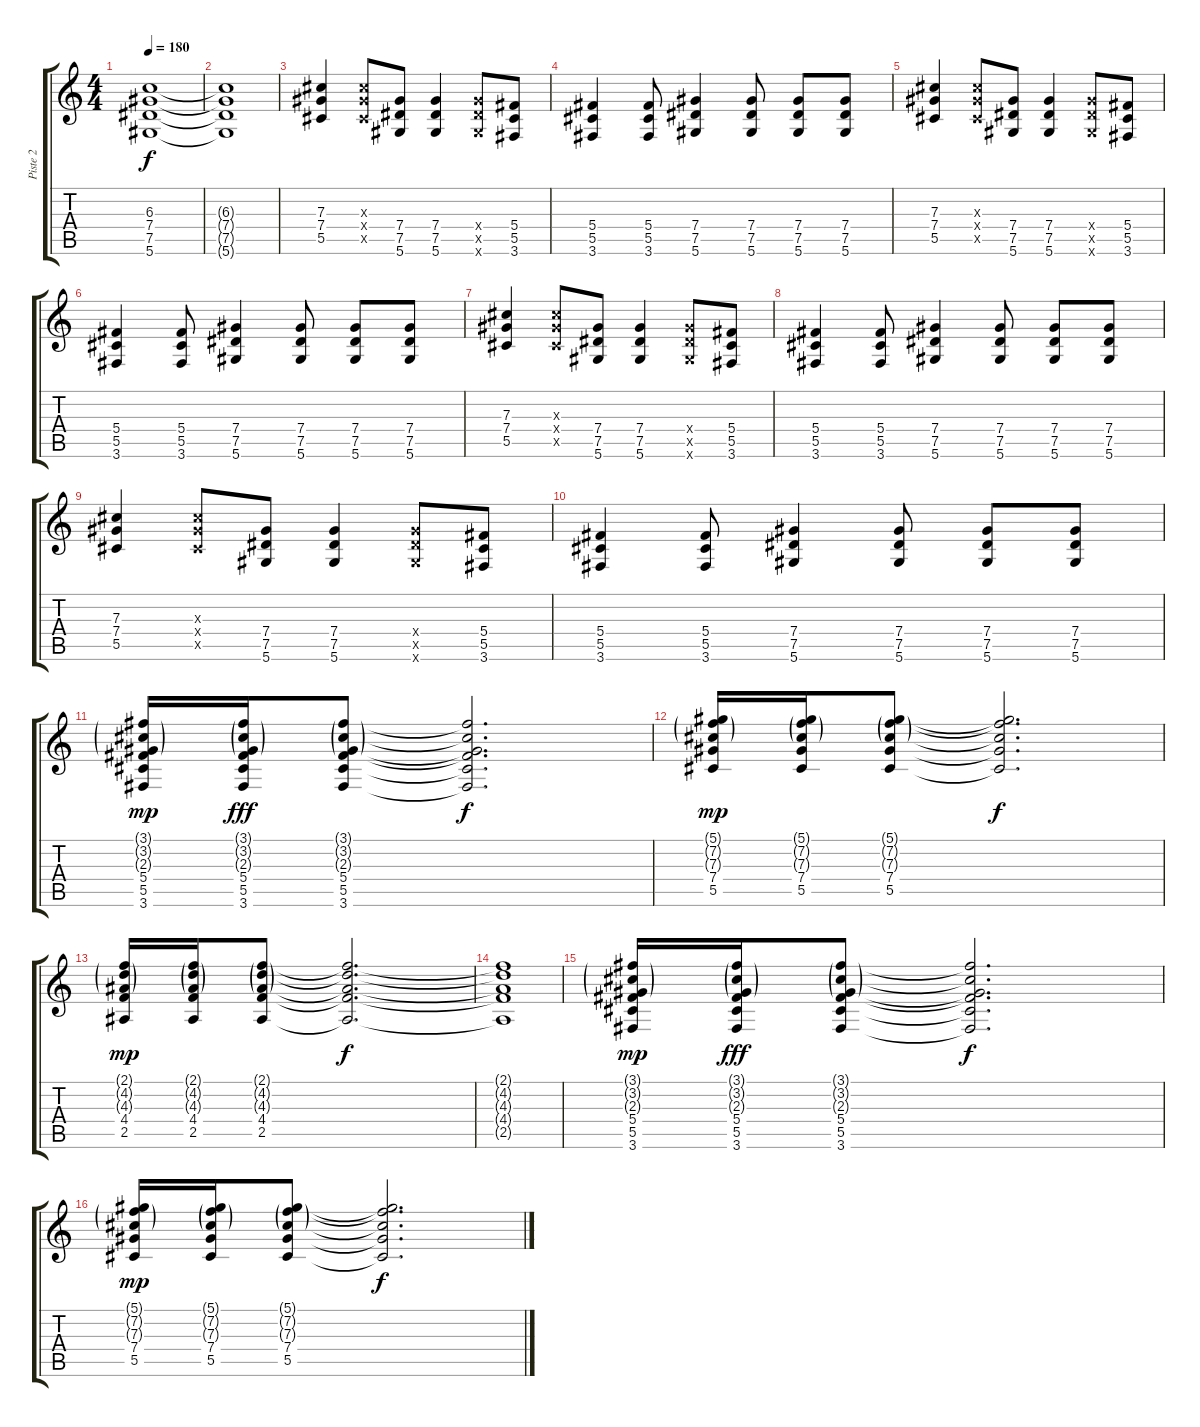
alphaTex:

\track ("Piste 2" "Piste 2") {instrument distortionguitar}
\staff {score tabs}
\tuning (Eb4 Bb3 Gb3 Db3 Ab2 Eb2) {hide}
\ts (4 4)
\tempo 180
\clef g2
\ks c
(6.3 7.4 7.5 5.6).1{dy f} |
(6.3{t} 7.4{t} 7.5{t} 5.6{t}).1 |
(7.3 7.4 5.5).4 (7.3{x} 7.4{x} 5.5{x}).8 (7.4 7.5 5.6).8 (7.4 7.5 5.6).4 (7.4{x} 7.5{x} 5.6{x}).8 (5.4 5.5 3.6).8 |
(5.4 5.5 3.6).4 (5.4 5.5 3.6).8 (7.4 7.5 5.6).4 (7.4 7.5 5.6).8 (7.4 7.5 5.6).8 (7.4 7.5 5.6).8 |
(7.3 7.4 5.5).4 (7.3{x} 7.4{x} 5.5{x}).8 (7.4 7.5 5.6).8 (7.4 7.5 5.6).4 (7.4{x} 7.5{x} 5.6{x}).8 (5.4 5.5 3.6).8 |
(5.4 5.5 3.6).4 (5.4 5.5 3.6).8 (7.4 7.5 5.6).4 (7.4 7.5 5.6).8 (7.4 7.5 5.6).8 (7.4 7.5 5.6).8 |
(7.3 7.4 5.5).4 (7.3{x} 7.4{x} 5.5{x}).8 (7.4 7.5 5.6).8 (7.4 7.5 5.6).4 (7.4{x} 7.5{x} 5.6{x}).8 (5.4 5.5 3.6).8 |
(5.4 5.5 3.6).4 (5.4 5.5 3.6).8 (7.4 7.5 5.6).4 (7.4 7.5 5.6).8 (7.4 7.5 5.6).8 (7.4 7.5 5.6).8 |
(7.3 7.4 5.5).4 (7.3{x} 7.4{x} 5.5{x}).8 (7.4 7.5 5.6).8 (7.4 7.5 5.6).4 (7.4{x} 7.5{x} 5.6{x}).8 (5.4 5.5 3.6).8 |
(5.4 5.5 3.6).4 (5.4 5.5 3.6).8 (7.4 7.5 5.6).4 (7.4 7.5 5.6).8 (7.4 7.5 5.6).8 (7.4 7.5 5.6).8 |
(3.1{g} 3.2{g} 2.3{g} 5.4 5.5 3.6).16{dy mp} (3.1{g} 3.2{g} 2.3{g} 5.4 5.5 3.6).16{dy fff} (3.1{g} 3.2{g} 2.3{g} 5.4 5.5 3.6).8 (3.1{t} 3.2{t} 2.3{t} 5.4{t} 5.5{t} 3.6{t}).2{d dy f} |
(5.1{g} 7.2{g} 7.3{g} 7.4 5.5).16{dy mp} (5.1{g} 7.2{g} 7.3{g} 7.4 5.5).16 (5.1{g} 7.2{g} 7.3{g} 7.4 5.5).8 (5.1{t} 7.2{t} 7.3{t} 7.4{t} 5.5{t}).2{d dy f} |
(2.1{g} 4.2{g} 4.3{g} 4.4 2.5).16{dy mp} (2.1{g} 4.2{g} 4.3{g} 4.4 2.5).16 (2.1{g} 4.2{g} 4.3{g} 4.4 2.5).8 (2.1{t} 4.2{t} 4.3{t} 4.4{t} 2.5{t}).2{d dy f} |
(2.1{t} 4.2{t} 4.3{t} 4.4{t} 2.5{t}).1 |
(3.1{g} 3.2{g} 2.3{g} 5.4 5.5 3.6).16{dy mp} (3.1{g} 3.2{g} 2.3{g} 5.4 5.5 3.6).16{dy fff} (3.1{g} 3.2{g} 2.3{g} 5.4 5.5 3.6).8 (3.1{t} 3.2{t} 2.3{t} 5.4{t} 5.5{t} 3.6{t}).2{d dy f} |
(5.1{g} 7.2{g} 7.3{g} 7.4 5.5).16{dy mp} (5.1{g} 7.2{g} 7.3{g} 7.4 5.5).16 (5.1{g} 7.2{g} 7.3{g} 7.4 5.5).8 (5.1{t} 7.2{t} 7.3{t} 7.4{t} 5.5{t}).2{d dy f}
